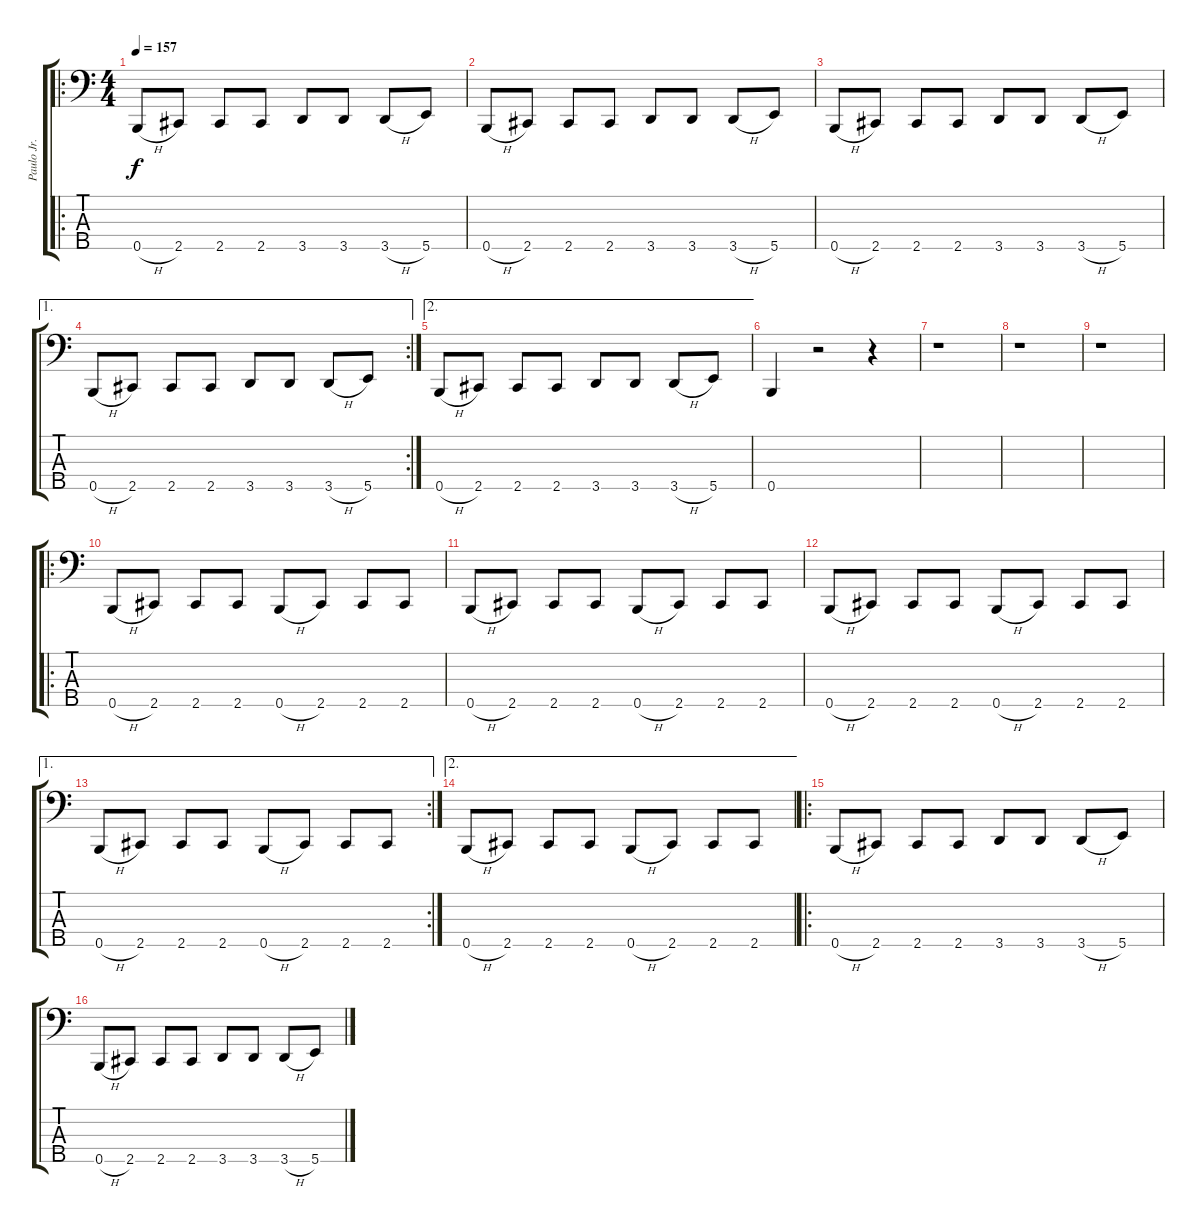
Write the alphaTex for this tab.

\track ("Paulo Jr." "Paulo Jr.") {instrument electricbassfinger}
\staff {score tabs}
\tuning (G2 D2 A1 E1 B0) {hide}
\ro
\ts (4 4)
\tempo 157
\clef f4
\ks c
0.5{h}.8{dy f} 2.5.8 2.5.8 2.5.8 3.5.8 3.5.8 3.5{h}.8 5.5.8 |
0.5{h}.8 2.5.8 2.5.8 2.5.8 3.5.8 3.5.8 3.5{h}.8 5.5.8 |
0.5{h}.8 2.5.8 2.5.8 2.5.8 3.5.8 3.5.8 3.5{h}.8 5.5.8 |
\ae 1
\rc 2
0.5{h}.8 2.5.8 2.5.8 2.5.8 3.5.8 3.5.8 3.5{h}.8 5.5.8 |
\ae 2
0.5{h}.8 2.5.8 2.5.8 2.5.8 3.5.8 3.5.8 3.5{h}.8 5.5.8 |
0.5.4 r.2 r.4 |
r.1 |
r.1 |
r.1 |
\ro
0.5{h}.8 2.5.8 2.5.8 2.5.8 0.5{h}.8 2.5.8 2.5.8 2.5.8 |
0.5{h}.8 2.5.8 2.5.8 2.5.8 0.5{h}.8 2.5.8 2.5.8 2.5.8 |
0.5{h}.8 2.5.8 2.5.8 2.5.8 0.5{h}.8 2.5.8 2.5.8 2.5.8 |
\ae 1
\rc 2
0.5{h}.8 2.5.8 2.5.8 2.5.8 0.5{h}.8 2.5.8 2.5.8 2.5.8 |
\ae 2
0.5{h}.8 2.5.8 2.5.8 2.5.8 0.5{h}.8 2.5.8 2.5.8 2.5.8 |
\ro
0.5{h}.8 2.5.8 2.5.8 2.5.8 3.5.8 3.5.8 3.5{h}.8 5.5.8 |
0.5{h}.8 2.5.8 2.5.8 2.5.8 3.5.8 3.5.8 3.5{h}.8 5.5.8
